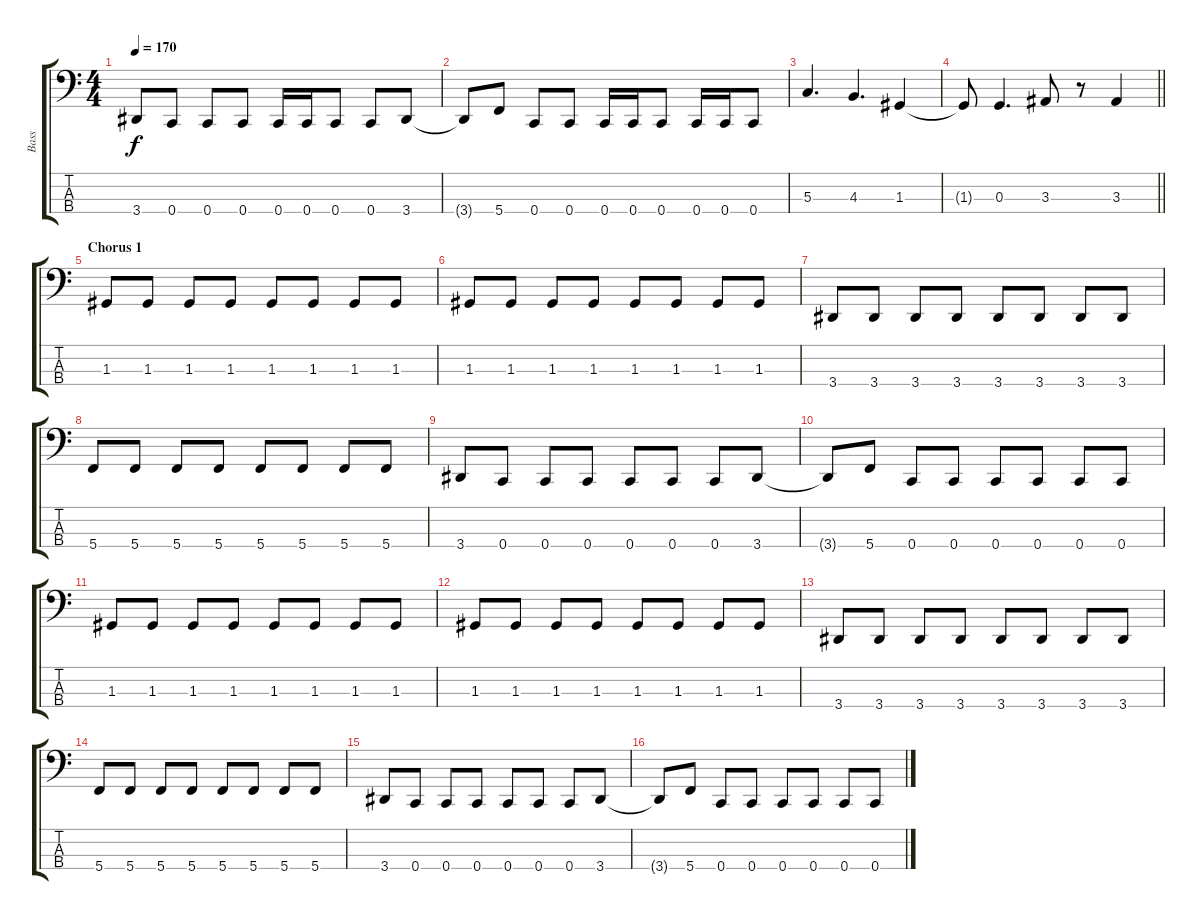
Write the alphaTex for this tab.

\track ("Bass" "Bass") {instrument electricbasspick}
\staff {score tabs}
\tuning (F2 C2 G1 C1) {hide}
\ts (4 4)
\tempo 170
\clef f4
\ks c
3.4.8{dy f} 0.4.8 0.4.8 0.4.8 0.4.16 0.4.16 0.4.8 0.4.8 3.4.8 |
3.4{t}.8 5.4.8 0.4.8 0.4.8 0.4.16 0.4.16 0.4.8 0.4.16 0.4.16 0.4.8 |
5.3.4{d} 4.3.4{d} 1.3.4 |
\barLineRight lightlight
1.3{t}.8 0.3.4{d} 3.3.8 r.8 3.3.4 |
\section ("" "Chorus 1")
1.3.8 1.3.8 1.3.8 1.3.8 1.3.8 1.3.8 1.3.8 1.3.8 |
1.3.8 1.3.8 1.3.8 1.3.8 1.3.8 1.3.8 1.3.8 1.3.8 |
3.4.8 3.4.8 3.4.8 3.4.8 3.4.8 3.4.8 3.4.8 3.4.8 |
5.4.8 5.4.8 5.4.8 5.4.8 5.4.8 5.4.8 5.4.8 5.4.8 |
3.4.8 0.4.8 0.4.8 0.4.8 0.4.8 0.4.8 0.4.8 3.4.8 |
3.4{t}.8 5.4.8 0.4.8 0.4.8 0.4.8 0.4.8 0.4.8 0.4.8 |
1.3.8 1.3.8 1.3.8 1.3.8 1.3.8 1.3.8 1.3.8 1.3.8 |
1.3.8 1.3.8 1.3.8 1.3.8 1.3.8 1.3.8 1.3.8 1.3.8 |
3.4.8 3.4.8 3.4.8 3.4.8 3.4.8 3.4.8 3.4.8 3.4.8 |
5.4.8 5.4.8 5.4.8 5.4.8 5.4.8 5.4.8 5.4.8 5.4.8 |
3.4.8 0.4.8 0.4.8 0.4.8 0.4.8 0.4.8 0.4.8 3.4.8 |
3.4{t}.8 5.4.8 0.4.8 0.4.8 0.4.8 0.4.8 0.4.8 0.4.8
